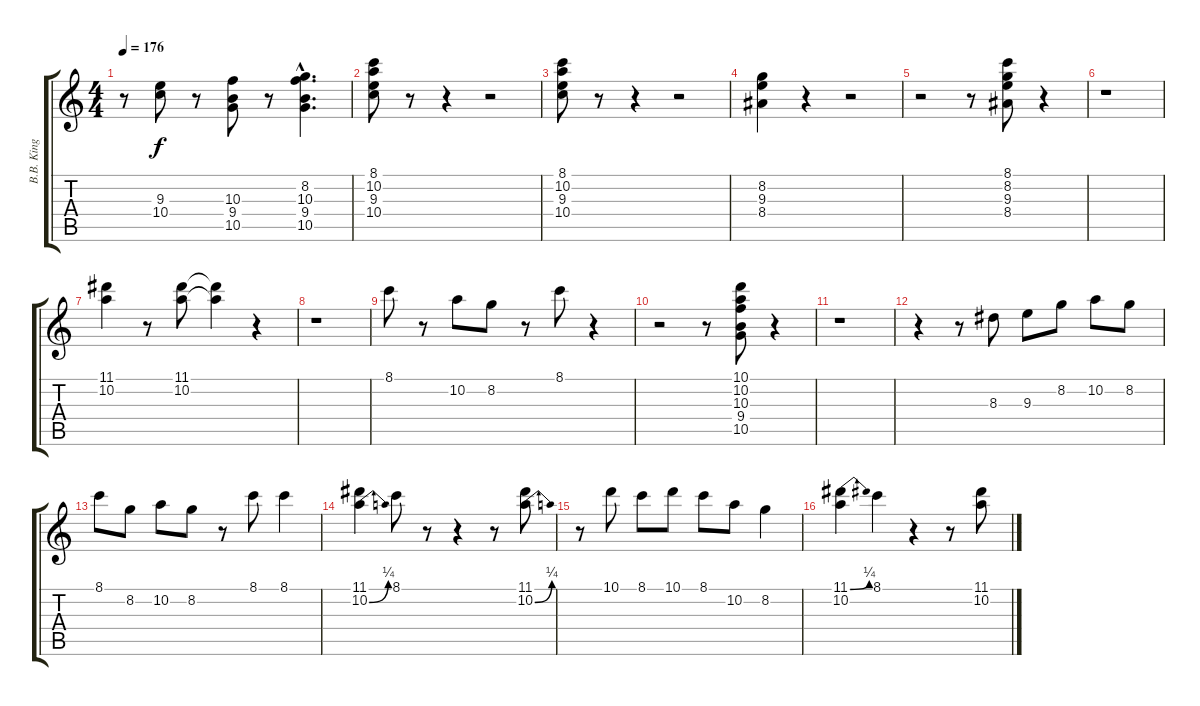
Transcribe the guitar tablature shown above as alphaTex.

\track ("B.B. King Guitar" "B.B. King ") {instrument overdrivenguitar}
\staff {score tabs}
\tuning (E4 B3 G3 D3 A2 E2) {hide}
\ts (4 4)
\tempo 176
\clef g2
\ks c
r.8{dy f} (9.3 10.4).8 r.8 (10.3 9.4 10.5).8 r.8 (8.2{hac} 10.3{hac} 9.4{hac} 10.5{hac}).4{d} |
(8.1 10.2 9.3 10.4).8 r.8 r.4 r.2 |
(8.1 10.2 9.3 10.4).8 r.8 r.4 r.2 |
(8.2 9.3 8.4).4 r.4 r.2 |
r.2 r.8 (8.1 8.2 9.3 8.4).8 r.4 |
r.1 |
(11.1 10.2).4 r.8 (11.1 10.2).8 (11.1{t} 10.2{t}).4 r.4 |
r.1 |
8.1.8 r.8 10.2.8 8.2.8 r.8 8.1.8 r.4 |
r.2 r.8 (10.1 10.2 10.3 9.4 10.5).8 r.4 |
r.1 |
r.4 r.8 8.3.8 9.3.8 8.2.8 10.2.8 8.2.8 |
8.1.8 8.2.8 10.2.8 8.2.8 r.8 8.1.8 8.1.4 |
(11.1 10.2{be (bend 0 0 60 1)}).4 8.1.8 r.8 r.4 r.8 (11.1 10.2{be (bend 0 0 60 1)}).8 |
r.8 10.1.8 8.1.8 10.1.8 8.1.8 10.2.8 8.2.4 |
(11.1{be (bend 0 0 60 1)} 10.2).4 8.1.4 r.4 r.8 (11.1{h} 10.2).8
